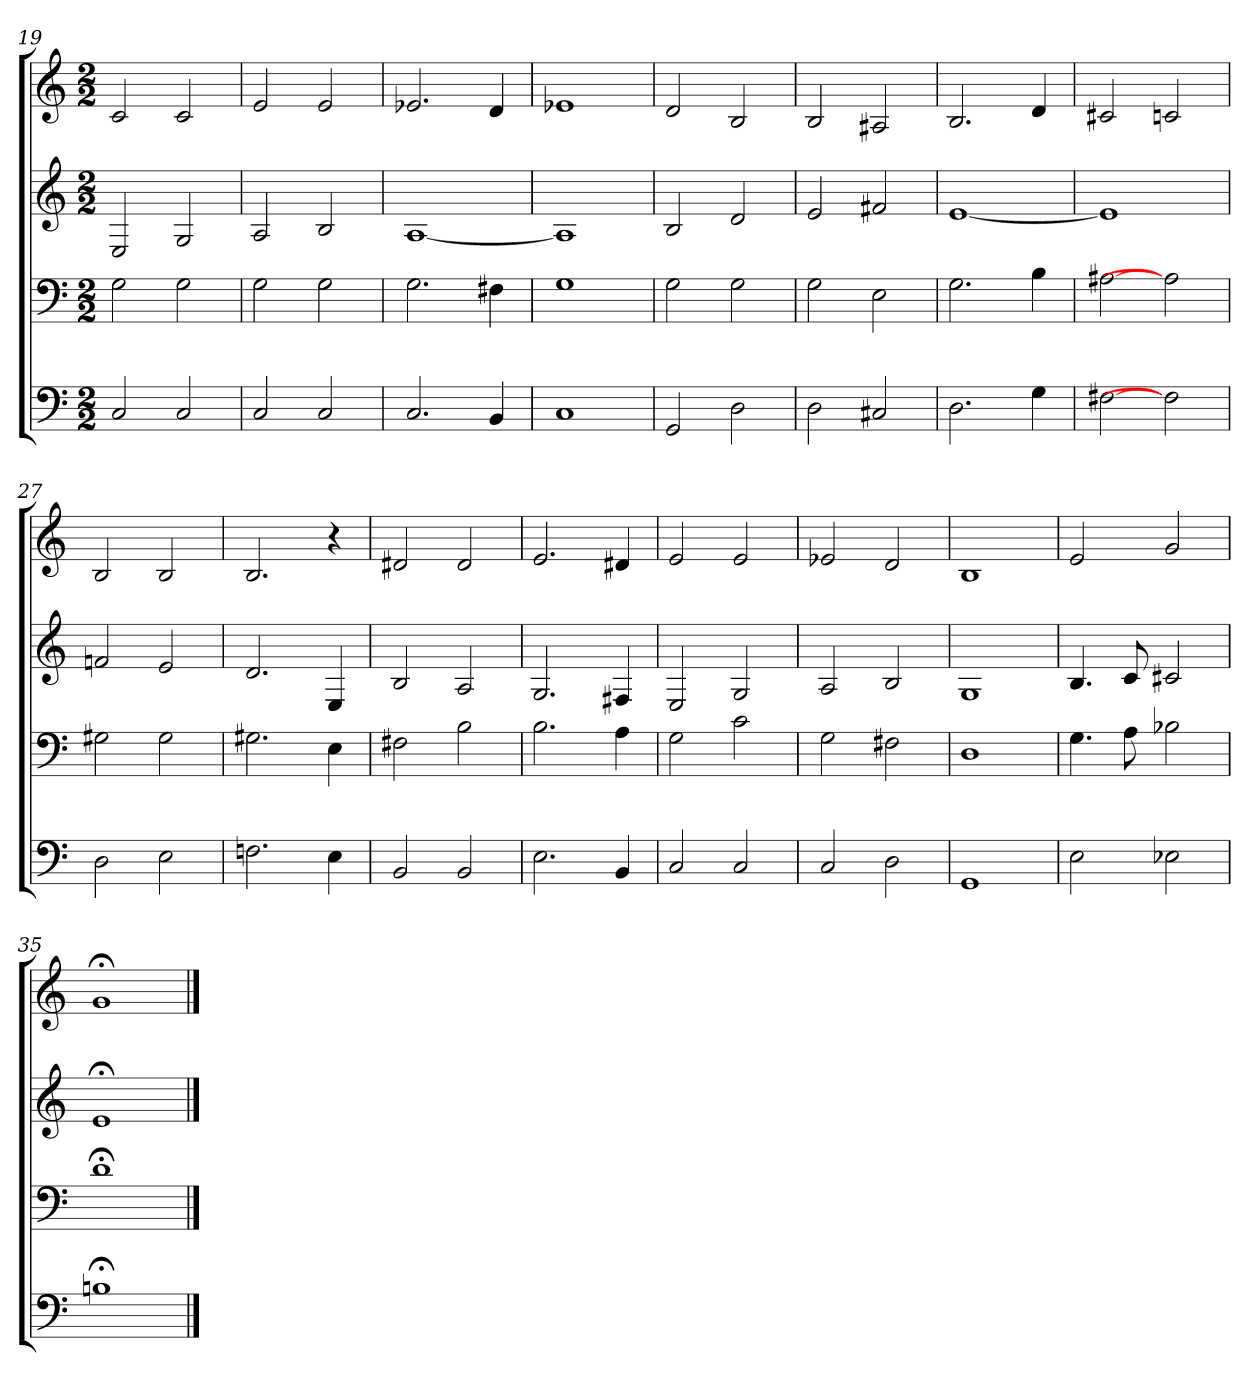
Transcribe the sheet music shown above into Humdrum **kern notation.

**kern	**kern	**kern	**kern
*part4	*part3	*part2	*part1
*staff4	*staff3	*staff2	*staff1
*M2/2	*M2/2	*M2/2	*M2/2
=19	=19	=19	=19
2C	2G	2E	2c
2C	2G	2G	2c
=20	=20	=20	=20
2C	2G	2A	2e
2C	2G	2B	2e
=21	=21	=21	=21
2.C	2.G	[1A	2.e-X
4BB	4F#X	.	4d
=22	=22	=22	=22
1C	1G	1A]	1e-X
=23	=23	=23	=23
2GG	2G	2B	2d
2D	2G	2d	2B
=24	=24	=24	=24
2D	2G	2e	2B
2C#X	2E	2f#X	2A#X
=25	=25	=25	=25
2.D	2.G	[1e	2.B
4G	4B	.	4d
=26	=26	=26	=26
[2F#X	[2A#X	1e]	2c#X
2Fn]	2An]	.	2cn
=27	=27	=27	=27
2D	2G#X	2fn	2B
2E	2G#	2e	2B
=28	=28	=28	=28
2.Fn	2.G#X	2.d	2.B
4E	4E	4E	4r
=29	=29	=29	=29
2BB	2F#X	2B	2d#X
2BB	2B	2A	2d#
=30	=30	=30	=30
2.E	2.B	2.G	2.e
4BB	4A	4F#X	4d#X
=31	=31	=31	=31
2C	2G	2E	2e
2C	2c	2G	2e
=32	=32	=32	=32
2C	2G	2A	2e-X
2D	2F#X	2B	2d
=33	=33	=33	=33
1GG	1D	1G	1B
=34	=34	=34	=34
2E	4.G	4.B	2e
.	8A	8c	.
2E-X	2B-X	2c#X	2g
=35	=35	=35	=35
1Bn;<	1d;<	1e;<	1g;<
==	==	==	==
*-	*-	*-	*-
